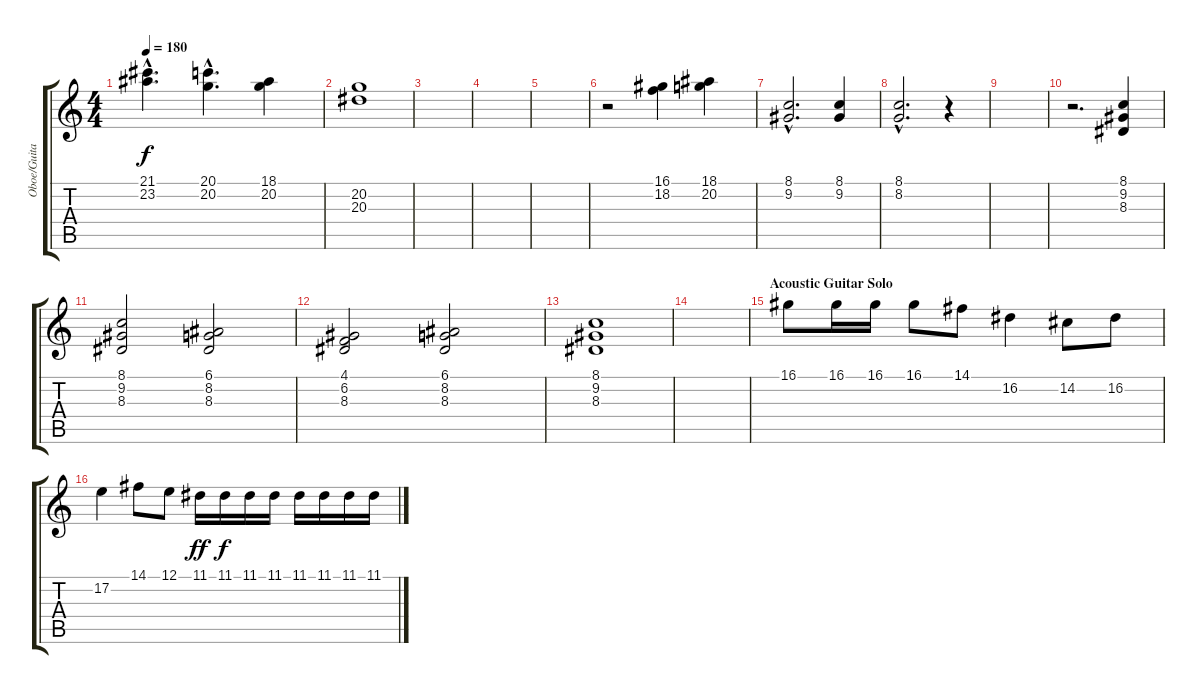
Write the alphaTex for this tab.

\track ("Oboe/Guitar" "Oboe/Guita") {instrument oboe}
\staff {score tabs}
\tuning (E4 B3 G3 D3 A2 E2) {hide}
\ts (4 4)
\tempo 180
\clef g2
\ks c
(21.1{hac} 23.2{hac}).4{d dy f} (20.1{hac} 20.2{hac}).4{d} (18.1 20.2).4 |
(20.2 20.3).1 |
|
|
|
r.2 (16.1 18.2).4 (18.1 20.2).4 |
(8.1{hac} 9.2{hac}).2{d} (8.1 9.2).4 |
(8.1{hac} 8.2).2{d} r.4 |
|
r.2{d} (8.1 9.2 8.3).4 |
(8.1 9.2 8.3).2 (6.1 8.2 8.3).2 |
(4.1 6.2 8.3).2 (6.1 8.2 8.3).2 |
(8.1 9.2 8.3).1 |
|
\section ("" "Acoustic Guitar Solo")
16.1.8{volume 14 balance 3 instrument acousticguitarsteel} 16.1.16 16.1.16 16.1.8 14.1.8 16.2.4 14.2.8 16.2.8 |
17.2.4 14.1.8 12.1.8 11.1.16{dy ff} 11.1.16{dy f} 11.1.16 11.1.16 11.1.16 11.1.16 11.1.16 11.1.16
